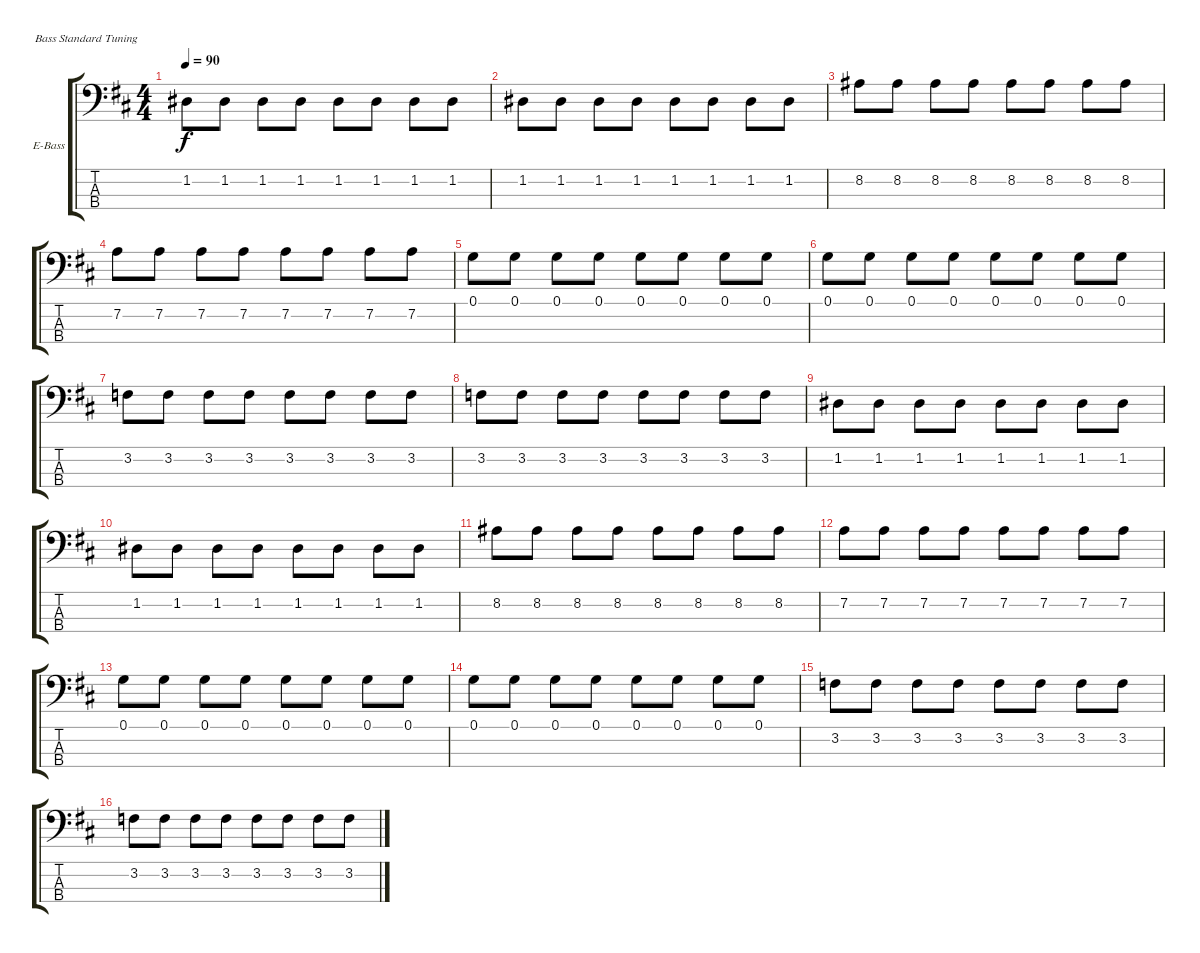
\defaultSystemsLayout 4
\bracketExtendMode groupsimilarinstruments
\firstSystemTrackNameOrientation horizontal
\otherSystemsTrackNameOrientation horizontal
\track ("Electric Bass" "E-Bass") {instrument electricbassfinger}
\staff {score tabs}
\tuning (G2 D2 A1 E1)
\ts (4 4)
\tempo 90
\clef f4
\scale
0.333333
\ks d
1.2.8{dy f} 1.2.8 1.2.8 1.2.8 1.2.8 1.2.8 1.2.8 1.2.8 |
\scale
0.333333 1.2.8 1.2.8 1.2.8 1.2.8 1.2.8 1.2.8 1.2.8 1.2.8 |
\scale
0.333333 8.2.8 8.2.8 8.2.8 8.2.8 8.2.8 8.2.8 8.2.8 8.2.8 |
\scale
0.333333 7.2.8 7.2.8 7.2.8 7.2.8 7.2.8 7.2.8 7.2.8 7.2.8 |
\scale
0.333333 0.1.8 0.1.8 0.1.8 0.1.8 0.1.8 0.1.8 0.1.8 0.1.8 |
\scale
0.333333 0.1.8 0.1.8 0.1.8 0.1.8 0.1.8 0.1.8 0.1.8 0.1.8 |
\scale
0.333333 3.2.8 3.2.8 3.2.8 3.2.8 3.2.8 3.2.8 3.2.8 3.2.8 |
\scale
0.333333 3.2.8 3.2.8 3.2.8 3.2.8 3.2.8 3.2.8 3.2.8 3.2.8 |
\scale
0.333333 1.2.8 1.2.8 1.2.8 1.2.8 1.2.8 1.2.8 1.2.8 1.2.8 |
\scale
0.333333 1.2.8 1.2.8 1.2.8 1.2.8 1.2.8 1.2.8 1.2.8 1.2.8 |
\scale
0.333333 8.2.8 8.2.8 8.2.8 8.2.8 8.2.8 8.2.8 8.2.8 8.2.8 |
7.2.8 7.2.8 7.2.8 7.2.8 7.2.8 7.2.8 7.2.8 7.2.8 |
0.1.8 0.1.8 0.1.8 0.1.8 0.1.8 0.1.8 0.1.8 0.1.8 |
0.1.8 0.1.8 0.1.8 0.1.8 0.1.8 0.1.8 0.1.8 0.1.8 |
3.2.8 3.2.8 3.2.8 3.2.8 3.2.8 3.2.8 3.2.8 3.2.8 |
3.2.8 3.2.8 3.2.8 3.2.8 3.2.8 3.2.8 3.2.8 3.2.8
